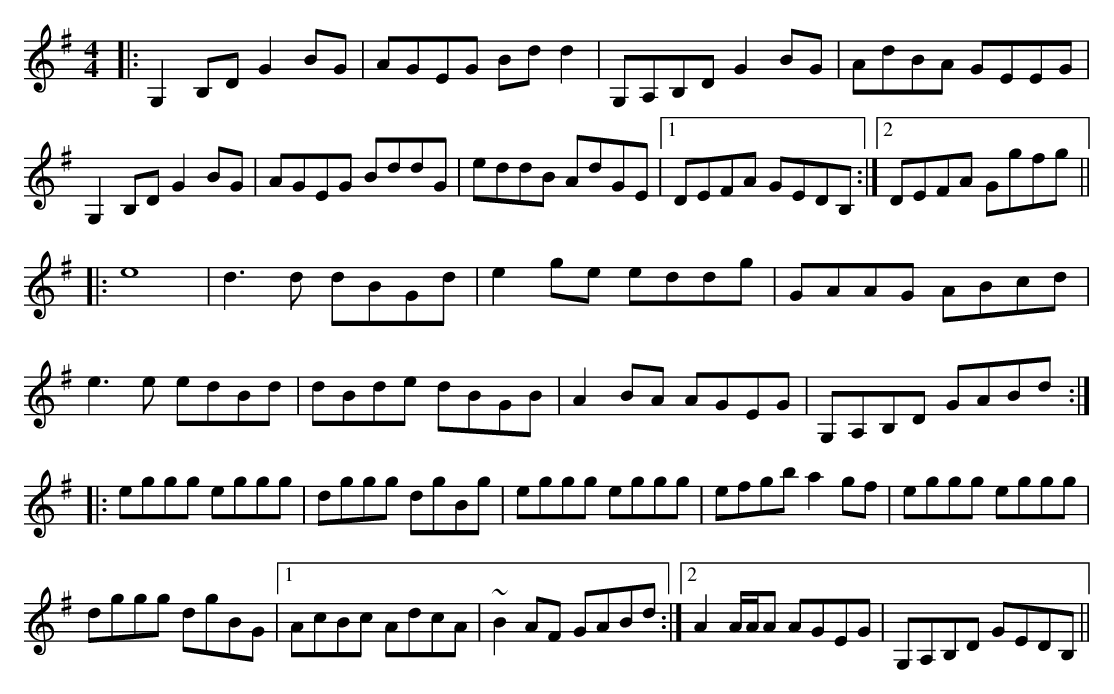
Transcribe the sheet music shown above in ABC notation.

X:1
M:4/4
K:G
|:G,2B,D G2BG|AGEG Bdd2|G,A,B,D G2BG|AdBA GEEG|
G,2B,D G2BG|AGEG BddG|eddB AdGE|1 DEFA GEDB,:|2 DEFA Ggfg||
|:e8|d3d dBGd|e2ge eddg|GAAG ABcd|
e3e edBd|dBde dBGB|A2BA AGEG|G,A,B,D GABd:|
|:eggg eggg|dggg dgBg|eggg eggg|efgb a2gf|eggg eggg|
dggg dgBG|1 AcBc AdcA|~B2AF GABd:|2 A2A/A/A AGEG|G,A,B,D GEDB,||
